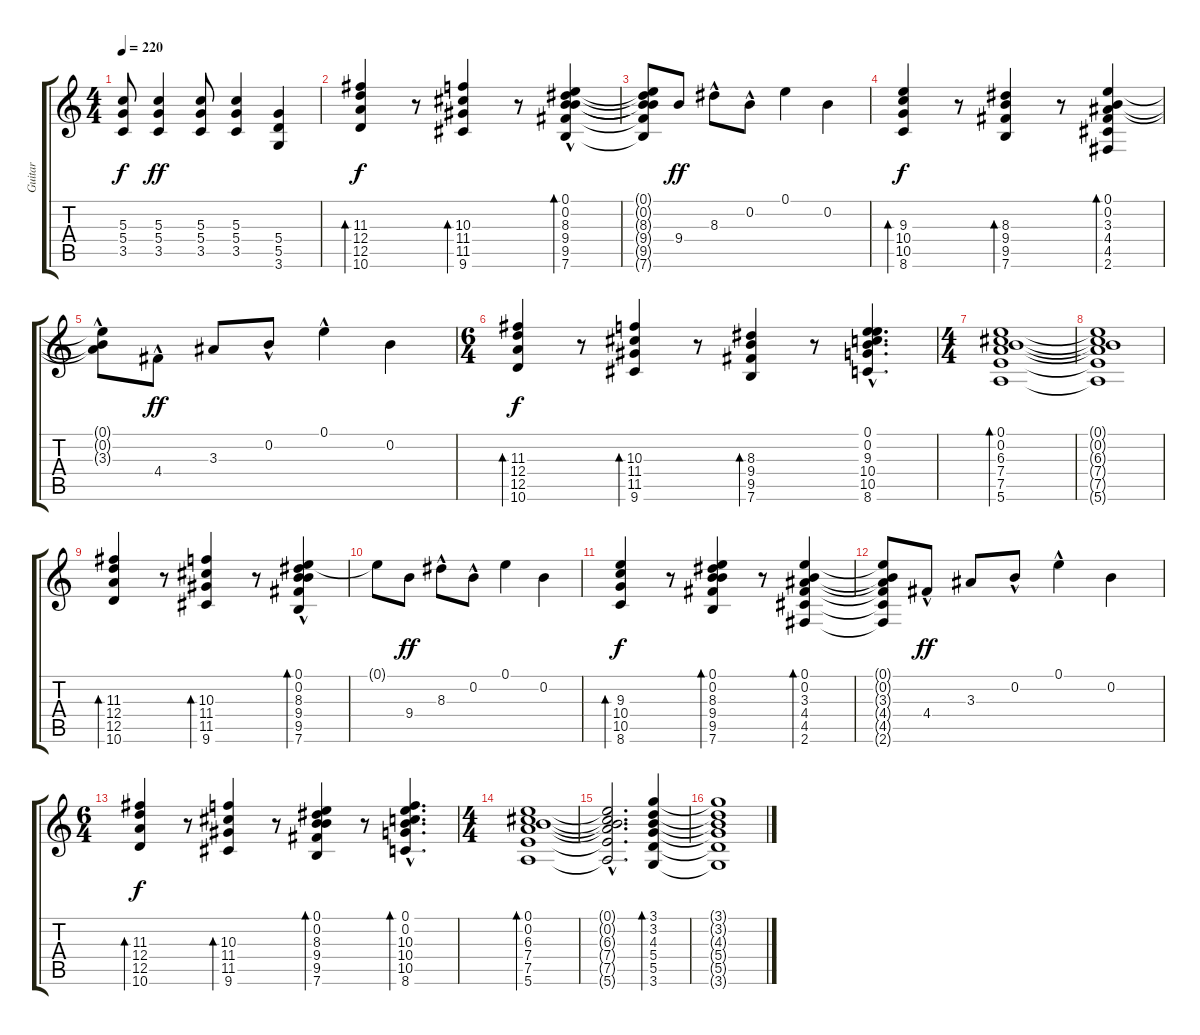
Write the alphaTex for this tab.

\track ("Guitar" "Guitar") {instrument overdrivenguitar}
\staff {score tabs}
\tuning (E4 B3 G3 D3 A2 E2) {hide}
\ts (4 4)
\tempo 220
\clef g2
\ks c
(5.3 5.4 3.5).8{dy f} (5.3 5.4 3.5).4{dy ff} (5.3 5.4 3.5).8 (5.3 5.4 3.5).4 (5.4 5.5 3.6).4 |
(11.3 12.4 12.5 10.6).4{bd 60 dy f} r.8 (10.3 11.4 11.5 9.6).4{bd 60} r.8 (0.1 0.2 8.3 9.4{hac} 9.5 7.6).4{bd 60} |
(0.1{t} 0.2{t} 8.3{t} 9.4{t} 9.5{t} 7.6{t}).8 9.4.8{dy ff} 8.3{hac}.8 0.2{hac}.8 0.1.4 0.2.4 |
(9.3 10.4 10.5 8.6).4{bd 60 dy f} r.8 (8.3 9.4 9.5 7.6).4{bd 60} r.8 (0.1 0.2 3.3 4.4 4.5 2.6).4{bd 60} |
(0.1{t} 0.2{hac t} 3.3{t}).8 4.4{hac}.8{dy ff} 3.3.8 0.2{hac}.8 0.1{hac}.4 0.2.4 |
\ts (6 4)
(11.3 12.4 12.5 10.6).4{bd 60 dy f} r.8 (10.3 11.4 11.5 9.6).4{bd 60} r.8 (8.3 9.4 9.5 7.6).4{bd 60} r.8 (0.1{hac} 0.2{hac} 9.3{hac} 10.4{hac} 10.5{hac} 8.6{hac}).4{d} |
\ts (4 4)
(0.1 0.2 6.3 7.4 7.5 5.6).1{bd 60} |
(0.1{t} 0.2{t} 6.3{t} 7.4{t} 7.5{t} 5.6{t}).1 |
(11.3 12.4 12.5 10.6).4{bd 60} r.8 (10.3 11.4 11.5 9.6).4{bd 60} r.8 (0.1 0.2 8.3 9.4{hac} 9.5 7.6).4{bd 60} |
0.1{t}.8 9.4.8{dy ff} 8.3{hac}.8 0.2{hac}.8 0.1.4 0.2.4 |
(9.3 10.4 10.5 8.6).4{bd 60 dy f} r.8 (0.1 0.2 8.3 9.4 9.5 7.6).4{bd 60} r.8 (0.1 0.2 3.3 4.4 4.5 2.6).4{bd 60} |
(0.1{t} 0.2{t} 3.3{t} 4.4{t} 4.5{t} 2.6{t}).8 4.4{hac}.8{dy ff} 3.3.8 0.2{hac}.8 0.1{hac}.4 0.2.4 |
\ts (6 4)
(11.3 12.4 12.5 10.6).4{bd 60 dy f} r.8 (10.3 11.4 11.5 9.6).4{bd 60} r.8 (0.1 0.2 8.3 9.4 9.5 7.6).4{bd 60} r.8 (0.1{hac} 0.2{hac} 10.3{hac} 10.4{hac} 10.5{hac} 8.6{hac}).4{d bd 60} |
\ts (4 4)
(0.1 0.2 6.3 7.4 7.5 5.6).1{bd 60} |
(0.1{hac t} 0.2{hac t} 6.3{hac t} 7.4{hac t} 7.5{hac t} 5.6{hac t}).2{d} (3.1 3.2 4.3 5.4 5.5 3.6).4{bd 60} |
(3.1{t} 3.2{t} 4.3{t} 5.4{t} 5.5{t} 3.6{t}).1
